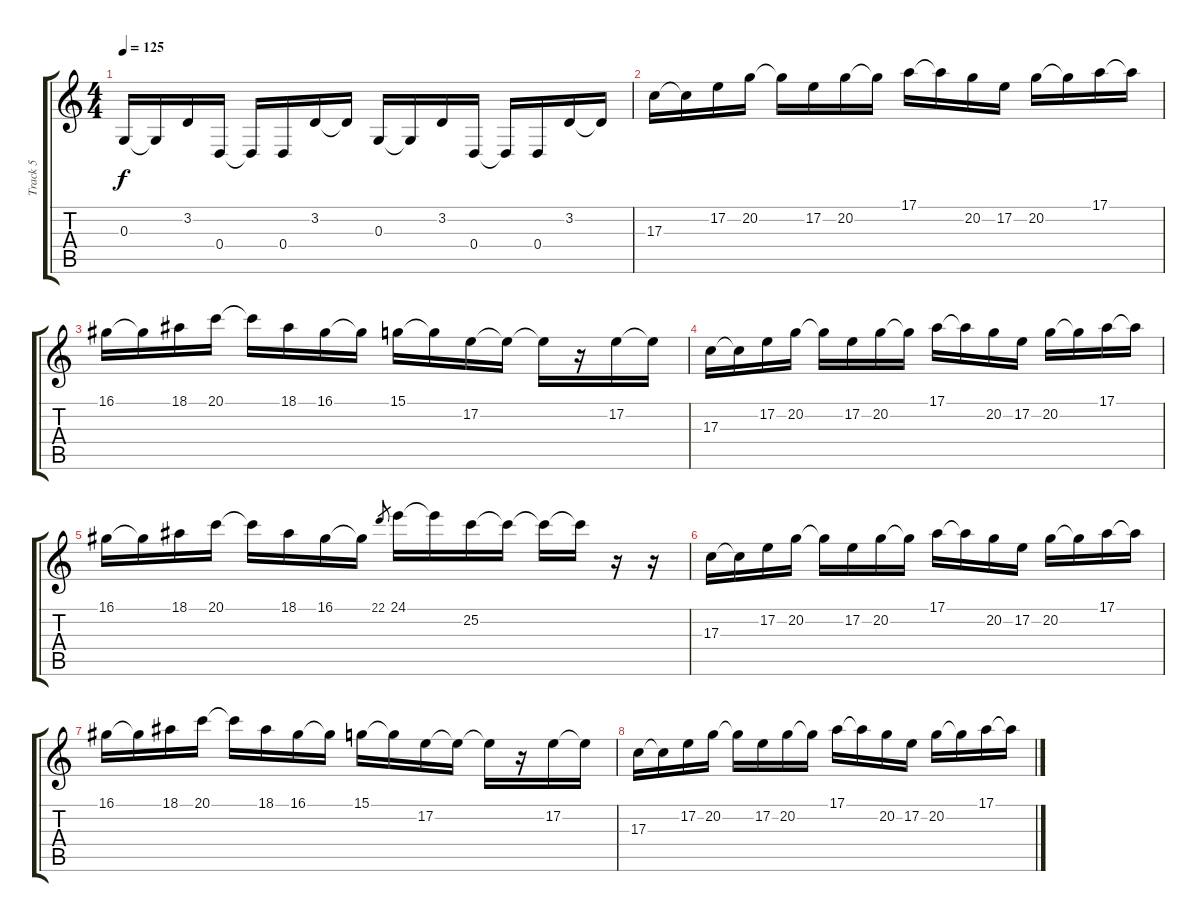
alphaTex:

\track ("Track 5" "Track 5") {instrument musicbox}
\staff {score tabs}
\tuning (E4 B3 G3 D3 A2 E2) {hide}
\ts (4 4)
\tempo 125
\clef g2
\ks c
0.3.16{dy f} 0.3{t}.16 3.2.16 0.4.16 0.4{t}.16 0.4.16 3.2.16 3.2{t}.16 0.3.16 0.3{t}.16 3.2.16 0.4.16 0.4{t}.16 0.4.16 3.2.16 3.2{t}.16 |
17.3.16 17.3{t}.16 17.2.16 20.2.16 20.2{t}.16 17.2.16 20.2.16 20.2{t}.16 17.1.16 17.1{t}.16 20.2.16 17.2.16 20.2.16 20.2{t}.16 17.1.16 17.1{t}.16 |
16.1.16 16.1{t}.16 18.1.16 20.1.16 20.1{t}.16 18.1.16 16.1.16 16.1{t}.16 15.1.16 15.1{t}.16 17.2.16 17.2{t}.16 17.2{t}.16 r.16 17.2.16 17.2{t}.16 |
17.3.16 17.3{t}.16 17.2.16 20.2.16 20.2{t}.16 17.2.16 20.2.16 20.2{t}.16 17.1.16 17.1{t}.16 20.2.16 17.2.16 20.2.16 20.2{t}.16 17.1.16 17.1{t}.16 |
16.1.16 16.1{t}.16 18.1.16 20.1.16 20.1{t}.16 18.1.16 16.1.16 16.1{t}.16 22.1.8{gr} 24.1.16 24.1{t}.16 25.2.16 25.2{t}.16 25.2{t}.16 25.2{t}.16 r.16 r.16 |
17.3.16 17.3{t}.16 17.2.16 20.2.16 20.2{t}.16 17.2.16 20.2.16 20.2{t}.16 17.1.16 17.1{t}.16 20.2.16 17.2.16 20.2.16 20.2{t}.16 17.1.16 17.1{t}.16 |
16.1.16 16.1{t}.16 18.1.16 20.1.16 20.1{t}.16 18.1.16 16.1.16 16.1{t}.16 15.1.16 15.1{t}.16 17.2.16 17.2{t}.16 17.2{t}.16 r.16 17.2.16 17.2{t}.16 |
17.3.16 17.3{t}.16 17.2.16 20.2.16 20.2{t}.16 17.2.16 20.2.16 20.2{t}.16 17.1.16 17.1{t}.16 20.2.16 17.2.16 20.2.16 20.2{t}.16 17.1.16 17.1{t}.16
